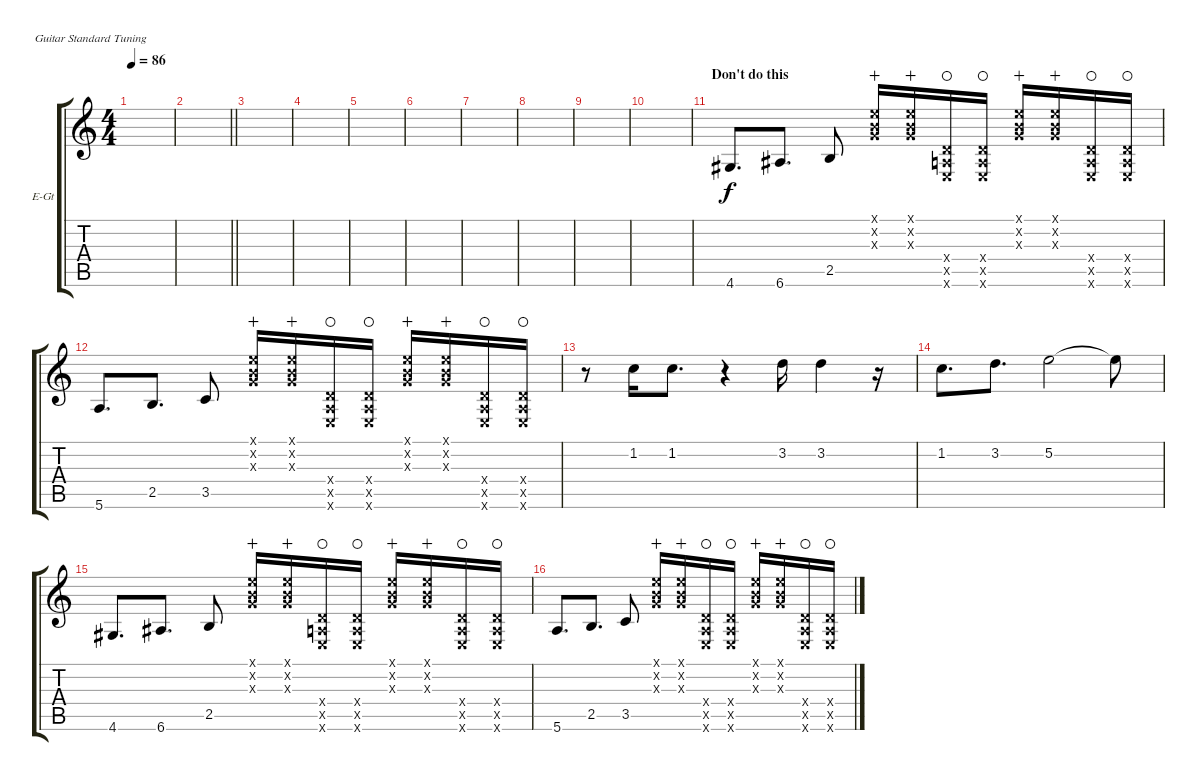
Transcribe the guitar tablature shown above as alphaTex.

\bracketExtendMode groupsimilarinstruments
\firstSystemTrackNameOrientation horizontal
\otherSystemsTrackNameOrientation horizontal
\track ("Electric Guitar(Hogson)" "E-Gt") {instrument electricguitarjazz}
\staff {score tabs}
\tuning (E4 B3 G3 D3 A2 E2)
\ts (4 4)
\tempo 86
\clef g2
\ks c
|
\barLineRight lightlight
|
|
|
|
|
|
|
|
|
\section ("" "Don't do this")
4.6.8{d dy f} 6.6.8{d} 2.5.8 (0.1{x} 0.2{x} 0.3{x}).16{wahc} (0.1{x} 0.2{x} 0.3{x}).16{wahc} (0.4{x} 0.5{x} 0.6{x}).16{waho} (0.4{x} 0.5{x} 0.6{x}).16{waho} (0.1{x} 0.2{x} 0.3{x}).16{wahc} (0.1{x} 0.2{x} 0.3{x}).16{wahc} (0.4{x} 0.5{x} 0.6{x}).16{waho} (0.4{x} 0.5{x} 0.6{x}).16{waho} |
5.6.8{d} 2.5.8{d} 3.5.8 (0.1{x} 0.2{x} 0.3{x}).16{wahc} (0.1{x} 0.2{x} 0.3{x}).16{wahc} (0.4{x} 0.5{x} 0.6{x}).16{waho} (0.4{x} 0.5{x} 0.6{x}).16{waho} (0.1{x} 0.2{x} 0.3{x}).16{wahc} (0.1{x} 0.2{x} 0.3{x}).16{wahc} (0.4{x} 0.5{x} 0.6{x}).16{waho} (0.4{x} 0.5{x} 0.6{x}).16{waho} |
r.8 1.2.16 1.2.8{d} r.4 3.2.16 3.2.4 r.16 |
1.2.8{d} 3.2.8{d} 5.2.2 5.2{t}.8 |
4.6.8{d} 6.6.8{d} 2.5.8 (0.1{x} 0.2{x} 0.3{x}).16{wahc} (0.1{x} 0.2{x} 0.3{x}).16{wahc} (0.4{x} 0.5{x} 0.6{x}).16{waho} (0.4{x} 0.5{x} 0.6{x}).16{waho} (0.1{x} 0.2{x} 0.3{x}).16{wahc} (0.1{x} 0.2{x} 0.3{x}).16{wahc} (0.4{x} 0.5{x} 0.6{x}).16{waho} (0.4{x} 0.5{x} 0.6{x}).16{waho} |
5.6.8{d} 2.5.8{d} 3.5.8 (0.1{x} 0.2{x} 0.3{x}).16{wahc} (0.1{x} 0.2{x} 0.3{x}).16{wahc} (0.4{x} 0.5{x} 0.6{x}).16{waho} (0.4{x} 0.5{x} 0.6{x}).16{waho} (0.1{x} 0.2{x} 0.3{x}).16{wahc} (0.1{x} 0.2{x} 0.3{x}).16{wahc} (0.4{x} 0.5{x} 0.6{x}).16{waho} (0.4{x} 0.5{x} 0.6{x}).16{waho}
